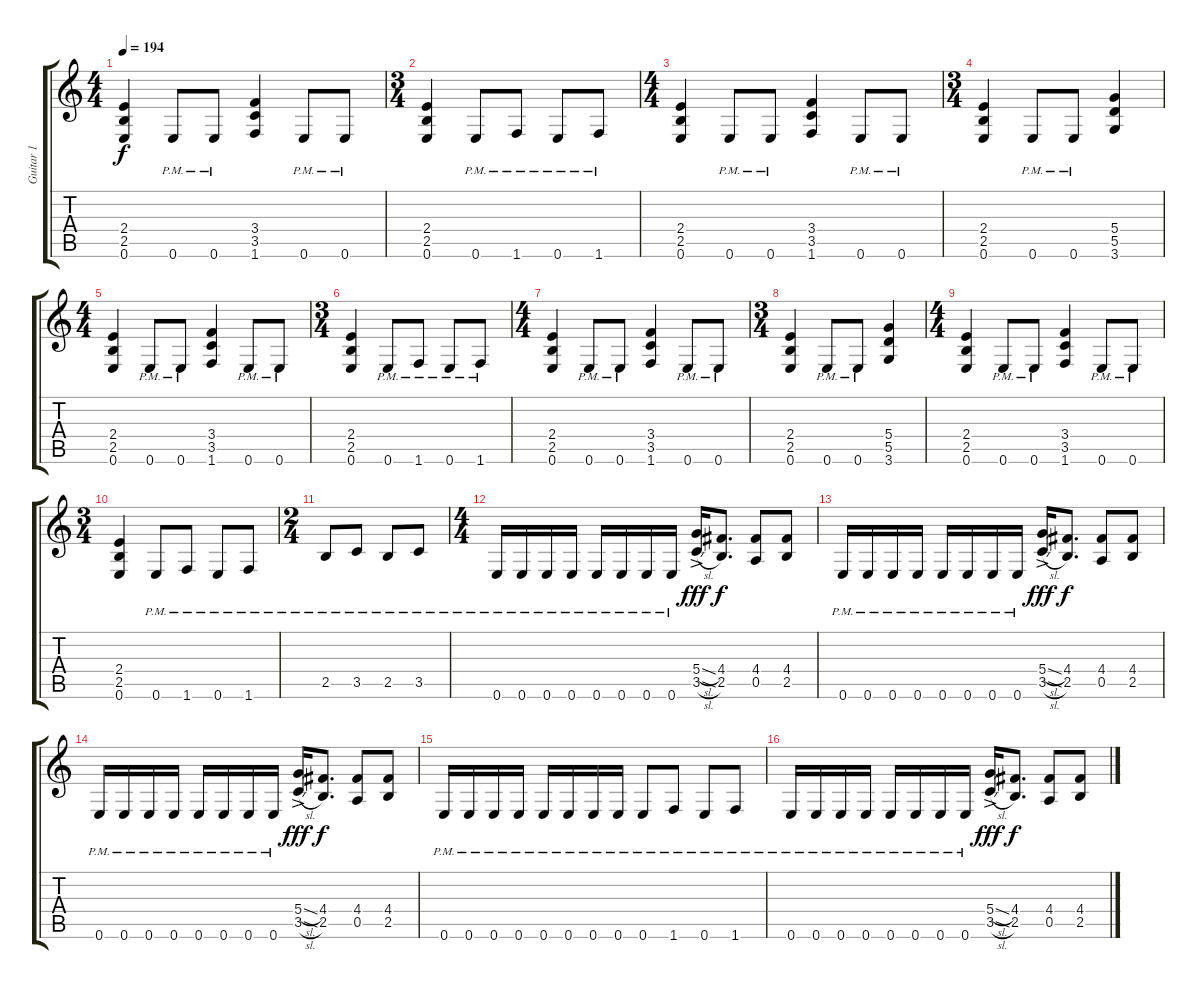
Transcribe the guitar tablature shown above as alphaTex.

\track ("Guitar 1" "Guitar 1") {instrument distortionguitar}
\staff {score tabs}
\tuning (E4 B3 G3 D3 A2 E2) {hide}
\ts (4 4)
\tempo 194
\clef g2
\ks c
(2.4 2.5 0.6).4{dy f} 0.6{pm}.8 0.6{pm}.8 (3.4 3.5 1.6).4 0.6{pm}.8 0.6{pm}.8 |
\ts (3 4)
(2.4 2.5 0.6).4 0.6{pm}.8 1.6{pm}.8 0.6{pm}.8 1.6{pm}.8 |
\ts (4 4)
(2.4 2.5 0.6).4 0.6{pm}.8 0.6{pm}.8 (3.4 3.5 1.6).4 0.6{pm}.8 0.6{pm}.8 |
\ts (3 4)
(2.4 2.5 0.6).4 0.6{pm}.8 0.6{pm}.8 (5.4 5.5 3.6).4 |
\ts (4 4)
(2.4 2.5 0.6).4 0.6{pm}.8 0.6{pm}.8 (3.4 3.5 1.6).4 0.6{pm}.8 0.6{pm}.8 |
\ts (3 4)
(2.4 2.5 0.6).4 0.6{pm}.8 1.6{pm}.8 0.6{pm}.8 1.6{pm}.8 |
\ts (4 4)
(2.4 2.5 0.6).4 0.6{pm}.8 0.6{pm}.8 (3.4 3.5 1.6).4 0.6{pm}.8 0.6{pm}.8 |
\ts (3 4)
(2.4 2.5 0.6).4 0.6{pm}.8 0.6{pm}.8 (5.4 5.5 3.6).4 |
\ts (4 4)
(2.4 2.5 0.6).4 0.6{pm}.8 0.6{pm}.8 (3.4 3.5 1.6).4 0.6{pm}.8 0.6{pm}.8 |
\ts (3 4)
(2.4 2.5 0.6).4 0.6{pm}.8 1.6{pm}.8 0.6{pm}.8 1.6{pm}.8 |
\ts (2 4)
2.5{pm}.8 3.5{pm}.8 2.5{pm}.8 3.5{pm}.8 |
\ts (4 4)
0.6{pm}.16 0.6{pm}.16 0.6{pm}.16 0.6{pm}.16 0.6{pm}.16 0.6{pm}.16 0.6{pm}.16 0.6{pm}.16 (5.4{sl ac} 3.5{sl ac}).16{dy fff} (4.4 2.5).8{d dy f} (4.4 0.5).8 (4.4 2.5).8 |
0.6{pm}.16 0.6{pm}.16 0.6{pm}.16 0.6{pm}.16 0.6{pm}.16 0.6{pm}.16 0.6{pm}.16 0.6{pm}.16 (5.4{sl ac} 3.5{sl ac}).16{dy fff} (4.4 2.5).8{d dy f} (4.4 0.5).8 (4.4 2.5).8 |
0.6{pm}.16 0.6{pm}.16 0.6{pm}.16 0.6{pm}.16 0.6{pm}.16 0.6{pm}.16 0.6{pm}.16 0.6{pm}.16 (5.4{sl ac} 3.5{sl ac}).16{dy fff} (4.4 2.5).8{d dy f} (4.4 0.5).8 (4.4 2.5).8 |
0.6{pm}.16 0.6{pm}.16 0.6{pm}.16 0.6{pm}.16 0.6{pm}.16 0.6{pm}.16 0.6{pm}.16 0.6{pm}.16 0.6{pm}.8 1.6{pm}.8 0.6{pm}.8 1.6{pm}.8 |
0.6{pm}.16 0.6{pm}.16 0.6{pm}.16 0.6{pm}.16 0.6{pm}.16 0.6{pm}.16 0.6{pm}.16 0.6{pm}.16 (5.4{sl ac} 3.5{sl ac}).16{dy fff} (4.4 2.5).8{d dy f} (4.4 0.5).8 (4.4 2.5).8
